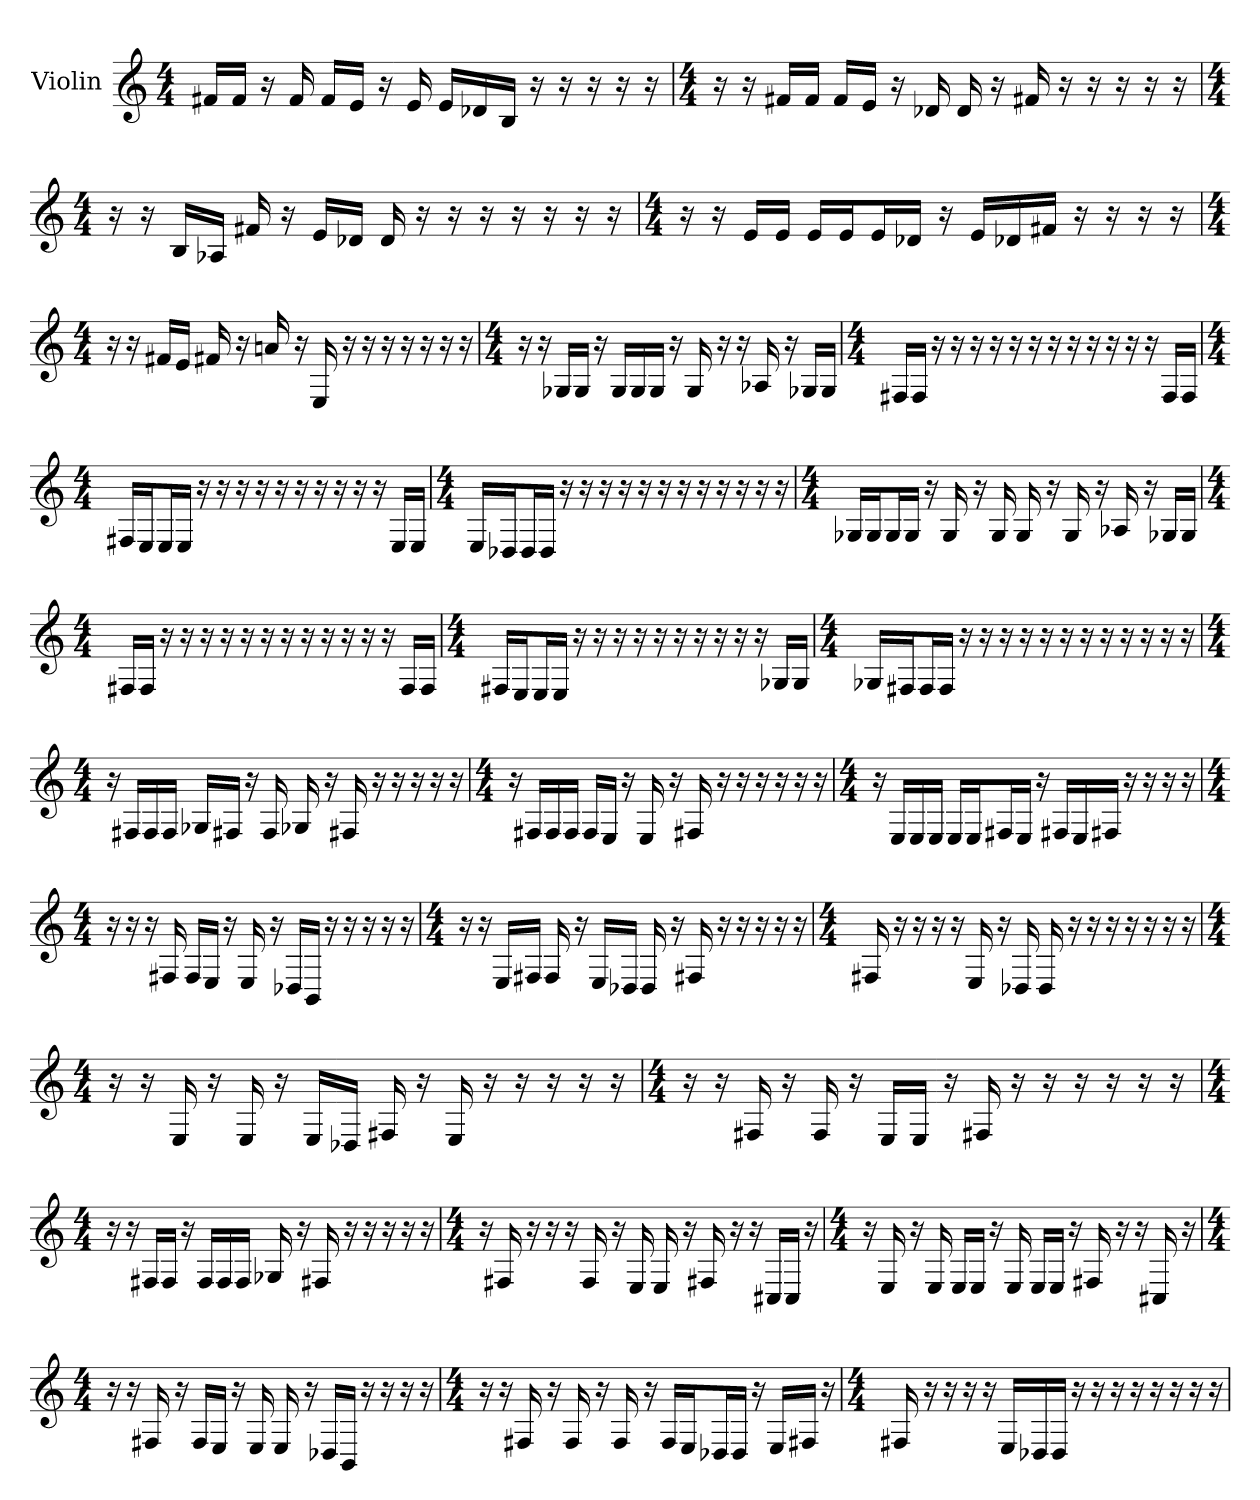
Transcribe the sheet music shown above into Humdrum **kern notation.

**kern
*part1
*staff1
*I"Violin
*I'Vln
*M4/4
=
16f#XLL
16f#JJ
16r
16f#
16f#LL
16eJJ
16r
16e
16eLL
16d-X
16BJJ
16r
16r
16r
16r
16r
=
*M4/4
16r
16r
16f#XLL
16f#JJ
16f#LL
16eJJ
16r
16d-X
16d-
16r
16f#X
16r
16r
16r
16r
16r
=
*M4/4
16r
16r
16BLL
16A-XJJ
16f#X
16r
16eLL
16d-XJJ
16d-
16r
16r
16r
16r
16r
16r
16r
=
*M4/4
16r
16r
16eLL
16eJJ
16eLL
16eJ
16eL
16d-XJJ
16r
16eLL
16d-X
16f#XJJ
16r
16r
16r
16r
=
*M4/4
16r
16r
16f#XLL
16eJJ
16f#X
16r
16an
16r
16E
16r
16r
16r
16r
16r
16r
16r
=
*M4/4
16r
16r
16G-XLL
16G-JJ
16r
16G-LL
16G-
16G-JJ
16r
16G-
16r
16r
16A-X
16r
16G-XLL
16G-JJ
=
*M4/4
16F#XLL
16F#JJ
16r
16r
16r
16r
16r
16r
16r
16r
16r
16r
16r
16r
16F#LL
16F#JJ
=
*M4/4
16F#XLL
16EJ
16EL
16EJJ
16r
16r
16r
16r
16r
16r
16r
16r
16r
16r
16ELL
16EJJ
=
*M4/4
16ELL
16D-XJ
16D-L
16D-JJ
16r
16r
16r
16r
16r
16r
16r
16r
16r
16r
16r
16r
=
*M4/4
16G-XLL
16G-J
16G-L
16G-JJ
16r
16G-
16r
16G-
16G-
16r
16G-
16r
16A-X
16r
16G-XLL
16G-JJ
=
*M4/4
16F#XLL
16F#JJ
16r
16r
16r
16r
16r
16r
16r
16r
16r
16r
16r
16r
16F#LL
16F#JJ
=
*M4/4
16F#XLL
16EJ
16EL
16EJJ
16r
16r
16r
16r
16r
16r
16r
16r
16r
16r
16G-XLL
16G-JJ
=
*M4/4
16G-XLL
16F#XJ
16F#L
16F#JJ
16r
16r
16r
16r
16r
16r
16r
16r
16r
16r
16r
16r
=
*M4/4
16r
16F#XLL
16F#
16F#JJ
16G-XLL
16F#XJJ
16r
16F#
16G-X
16r
16F#X
16r
16r
16r
16r
16r
=
*M4/4
16r
16F#XLL
16F#
16F#JJ
16F#LL
16EJJ
16r
16E
16r
16F#X
16r
16r
16r
16r
16r
16r
=
*M4/4
16r
16ELL
16E
16EJJ
16ELL
16EJ
16F#XL
16EJJ
16r
16F#XLL
16E
16F#XJJ
16r
16r
16r
16r
=
*M4/4
16r
16r
16r
16F#X
16F#LL
16EJJ
16r
16E
16r
16D-XLL
16BBJJ
16r
16r
16r
16r
16r
=
*M4/4
16r
16r
16ELL
16F#XJJ
16F#
16r
16ELL
16D-XJJ
16D-
16r
16F#X
16r
16r
16r
16r
16r
=
*M4/4
16F#X
16r
16r
16r
16r
16E
16r
16D-X
16D-
16r
16r
16r
16r
16r
16r
16r
=
*M4/4
16r
16r
16E
16r
16E
16r
16ELL
16D-XJJ
16F#X
16r
16E
16r
16r
16r
16r
16r
=
*M4/4
16r
16r
16F#X
16r
16F#
16r
16ELL
16EJJ
16r
16F#X
16r
16r
16r
16r
16r
16r
=
*M4/4
16r
16r
16F#XLL
16F#JJ
16r
16F#LL
16F#
16F#JJ
16G-X
16r
16F#X
16r
16r
16r
16r
16r
=
*M4/4
16r
16F#X
16r
16r
16r
16F#
16r
16E
16E
16r
16F#X
16r
16r
16C#XLL
16C#JJ
16r
=
*M4/4
16r
16E
16r
16E
16ELL
16EJJ
16r
16E
16ELL
16EJJ
16r
16F#X
16r
16r
16C#X
16r
=
*M4/4
16r
16r
16F#X
16r
16F#LL
16EJJ
16r
16E
16E
16r
16D-XLL
16BBJJ
16r
16r
16r
16r
=
*M4/4
16r
16r
16F#X
16r
16F#
16r
16F#
16r
16F#LL
16EJ
16D-XL
16D-JJ
16r
16ELL
16F#XJJ
16r
=
*M4/4
16F#X
16r
16r
16r
16r
16ELL
16D-X
16D-JJ
16r
16r
16r
16r
16r
16r
16r
16r
=
*-
